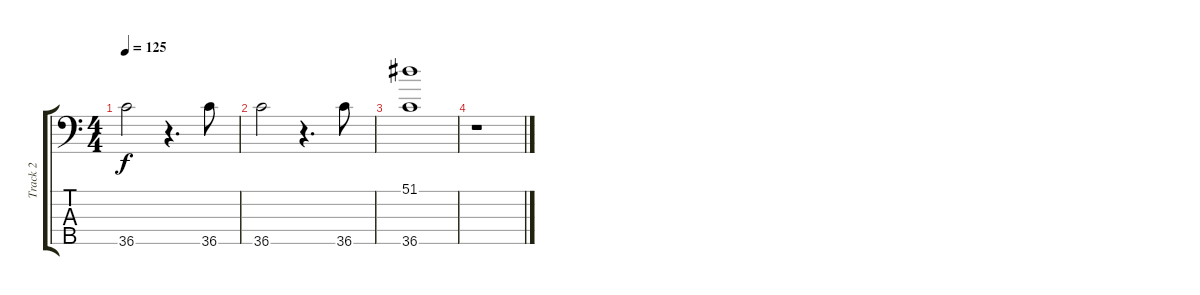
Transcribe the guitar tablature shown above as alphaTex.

\track ("Track 2" "Track 2") {instrument acousticgrandpiano}
\staff {score tabs}
\tuning (C-1 C-1 C-1 C-1 C-1) {hide}
\ts (4 4)
\tempo 125
\clef f4
\ks c
36.5.2{dy f} r.4{d} 36.5.8 |
36.5.2 r.4{d} 36.5.8 |
(51.1 36.5).1 |
r.1
